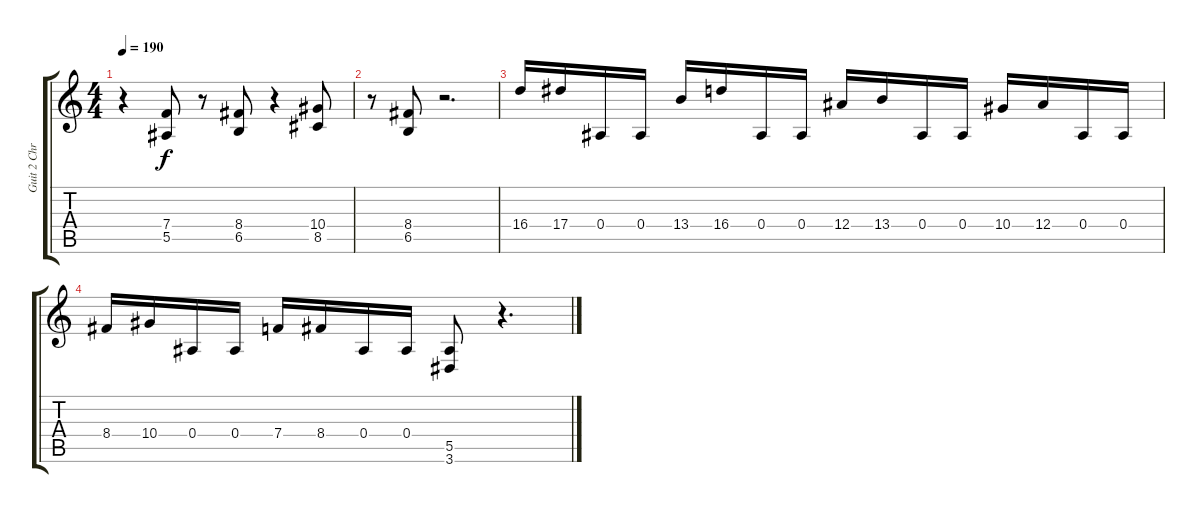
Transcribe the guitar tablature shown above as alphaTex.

\track ("Guit 2 Chris" "Guit 2 Chr") {instrument distortionguitar}
\staff {score tabs}
\tuning (C4 G3 Eb3 Bb2 F2 C2) {hide}
\ts (4 4)
\tempo 190
\clef g2
\ks c
r.4{dy f} (7.4 5.5).8 r.8 (8.4 6.5).8 r.4 (10.4 8.5).8 |
r.8 (8.4 6.5).8 r.2{d} |
16.4.16 17.4.16 0.4.16 0.4.16 13.4.16 16.4.16 0.4.16 0.4.16 12.4.16 13.4.16 0.4.16 0.4.16 10.4.16 12.4.16 0.4.16 0.4.16 |
8.4.16 10.4.16 0.4.16 0.4.16 7.4.16 8.4.16 0.4.16 0.4.16 (5.5 3.6).8 r.4{d}
